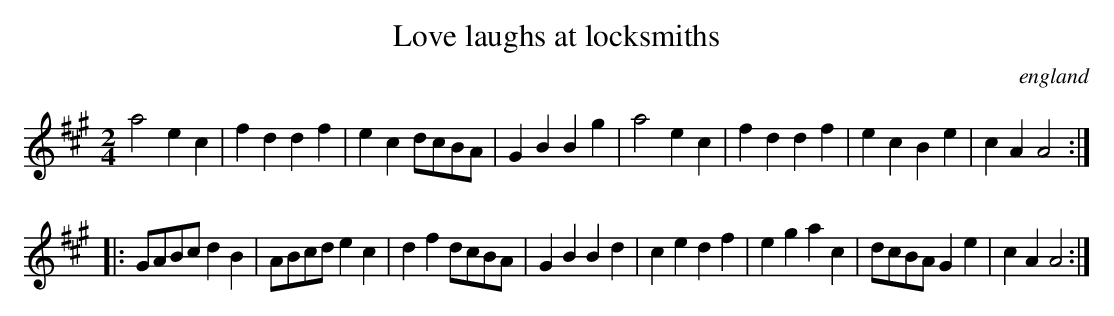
X:1
T:Love laughs at locksmiths
O:england
M:2/4
L:1/8
K:A
a4 e2c2 | f2d2 d2f2 | e2c2 dcBA | G2B2 B2g2 |\
a4 e2c2 | f2d2 d2f2 | e2c2 B2e2 | c2A2 A4 :|
|:GABc d2B2 | ABcd e2c2 | d2f2 dcBA | G2B2 B2d2 |\
c2e2 d2f2 | e2g2 a2c2 | dcBA G2e2 | c2A2 A4:|
